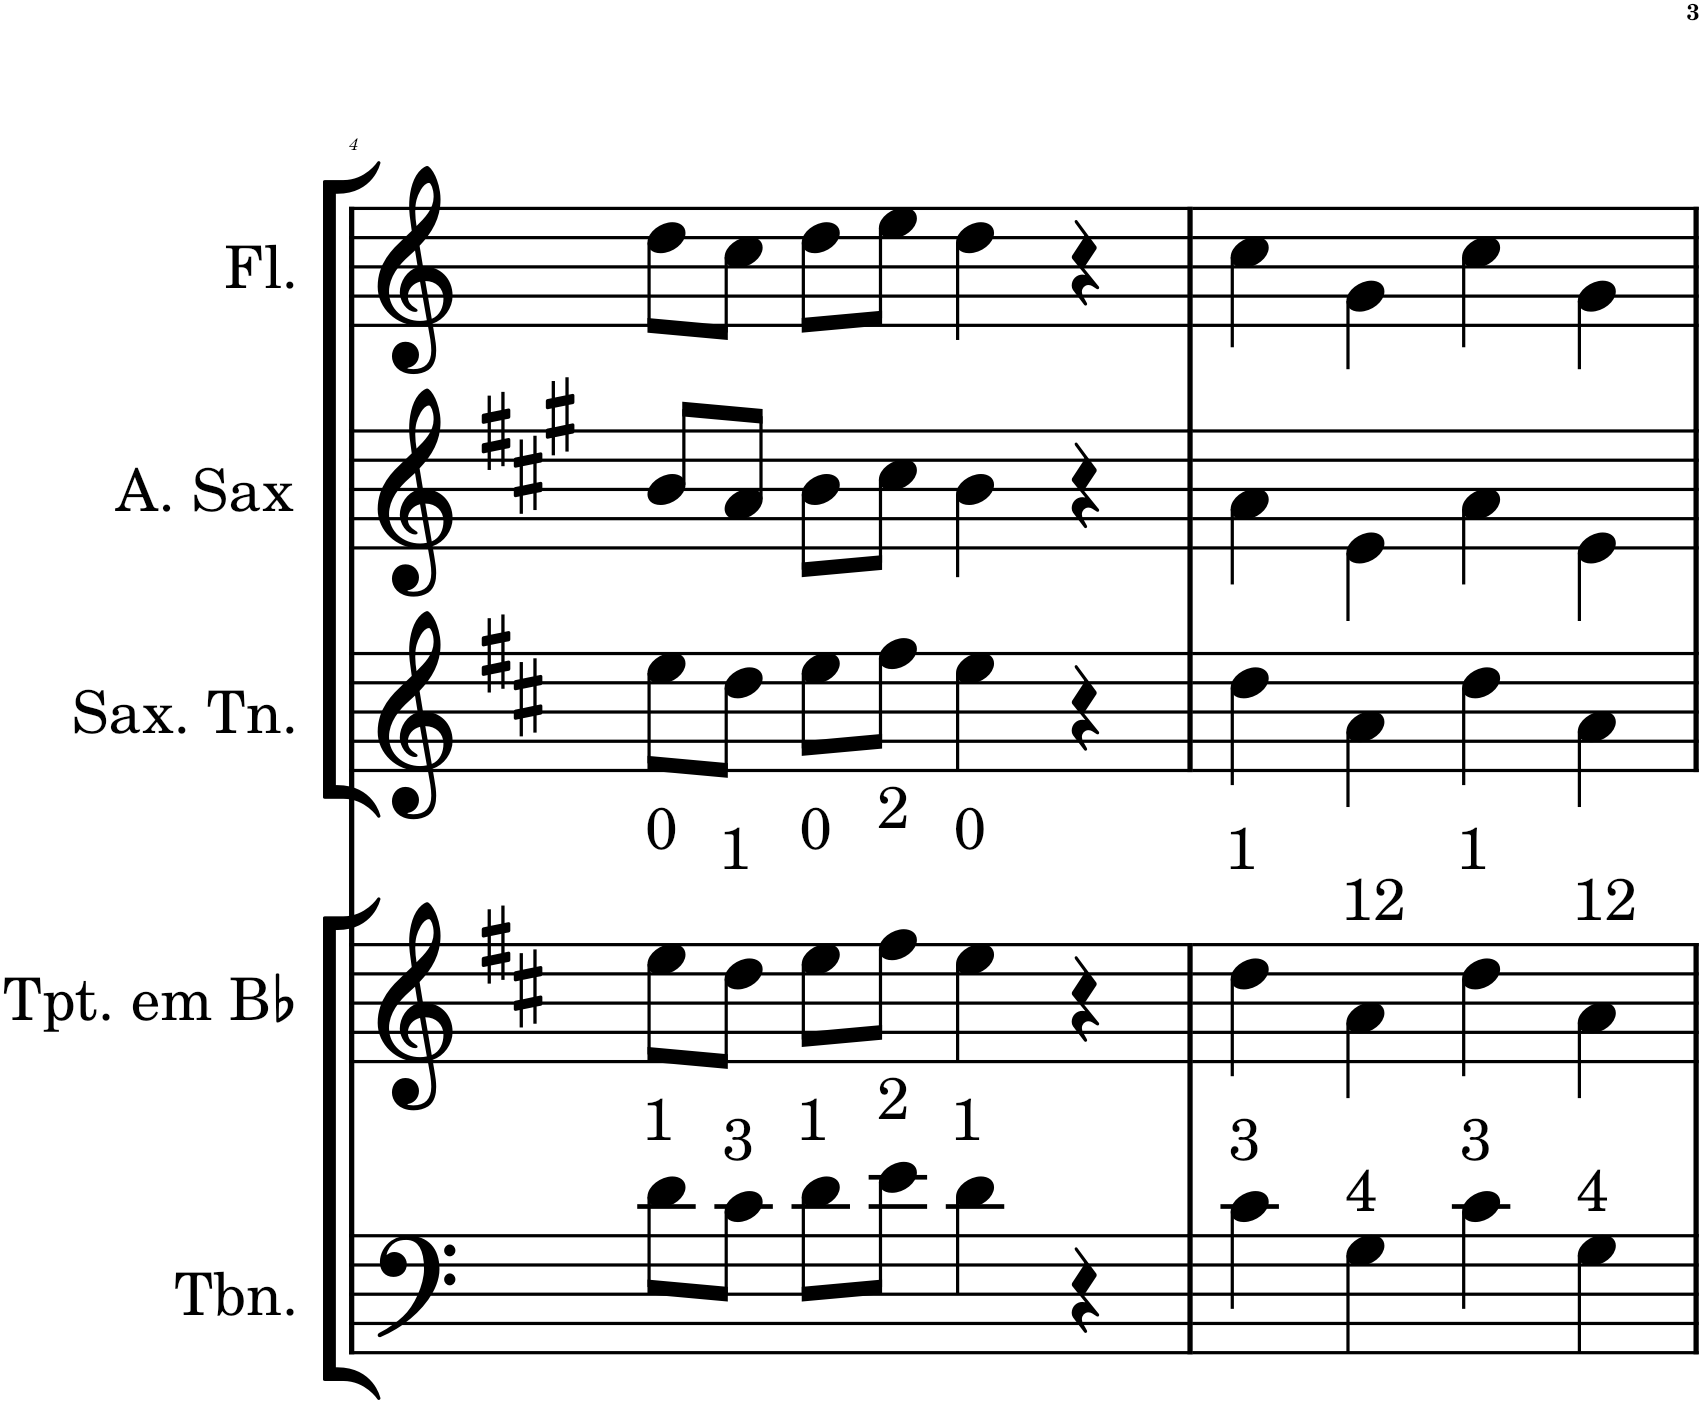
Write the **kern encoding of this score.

**kern	**kern	**kern	**kern	**kern
*part5	*part4	*part3	*part2	*part1
*staff5	*staff4	*staff3	*staff2	*staff1
*I"Trombone	*I"Trompete em Bb	*I"Saxofone Tenor	*I"Saxofone Alto	*I"Flauta Transversal
*I'Tbn.	*I'Tpt. em Bb	*I'Sax. Tn.	*	*I'Fl.
!!LO:PB:g=z
*clefF4	*clefG2	*clefG2	*clefG2	*clefG2
*	*Trd1c2	*Trd8c14	*Trd5c9	*
*k[]	*k[f#c#]	*k[f#c#]	*k[f#c#g#]	*k[]
*M4/4	*M4/4	*M4/4	*M4/4	*M4/4
=4	=4	=4	=4	=4
!	!LO:TX:a:t=0	!	!	!
!LO:TX:a:t=1	!	!	!	!
8d\L	8ee\L	8ee\L	8b/L	8dd\L
!	!LO:TX:a:t=1	!	!	!
!LO:TX:a:t=3	!	!	!	!
8c\J	8dd\J	8dd\J	8a/J	8cc\J
!	!LO:TX:a:t=0	!	!	!
!LO:TX:a:t=1	!	!	!	!
8d\L	8ee\L	8ee\L	8b\L	8dd\L
!	!LO:TX:a:t=2	!	!	!
!LO:TX:a:t=2	!	!	!	!
8e\J	8ff#\J	8ff#\J	8cc#\J	8ee\J
!	!LO:TX:a:t=0	!	!	!
!LO:TX:a:t=1	!	!	!	!
4d\	4ee\	4ee\	4b\	4dd\
4r	4r	4r	4r	4r
=5	=5	=5	=5	=5
!	!LO:TX:a:t=1	!	!	!
!LO:TX:a:t=3	!	!	!	!
4c\	4dd\	4dd\	4a\	4cc\
!	!LO:TX:a:t=12	!	!	!
!LO:TX:a:t=4	!	!	!	!
4G\	4a\	4a\	4e\	4g\
!	!LO:TX:a:t=1	!	!	!
!LO:TX:a:t=3	!	!	!	!
4c\	4dd\	4dd\	4a\	4cc\
!	!LO:TX:a:t=12	!	!	!
!LO:TX:a:t=4	!	!	!	!
4G\	4a\	4a\	4e\	4g\
=	=	=	=	=
*-	*-	*-	*-	*-
